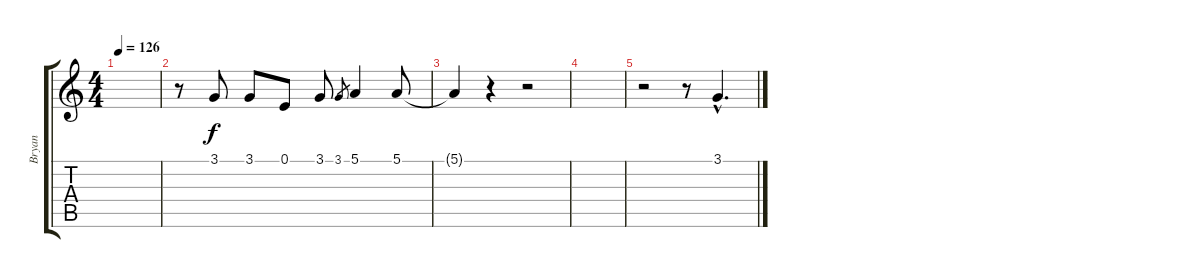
\track ("Bryan" "Bryan") {instrument cello}
\staff {score tabs}
\tuning (E4 B3 G3 D3 A2 E2) {hide}
\ts (4 4)
\tempo 126
\clef g2
\ks c
|
r.8 3.1.8 3.1.8 0.1.8 3.1.8 3.1.8{gr} 5.1.4 5.1.8 |
5.1{t}.4 r.4 r.2 |
|
r.2 r.8 3.1{hac}.4{d}
